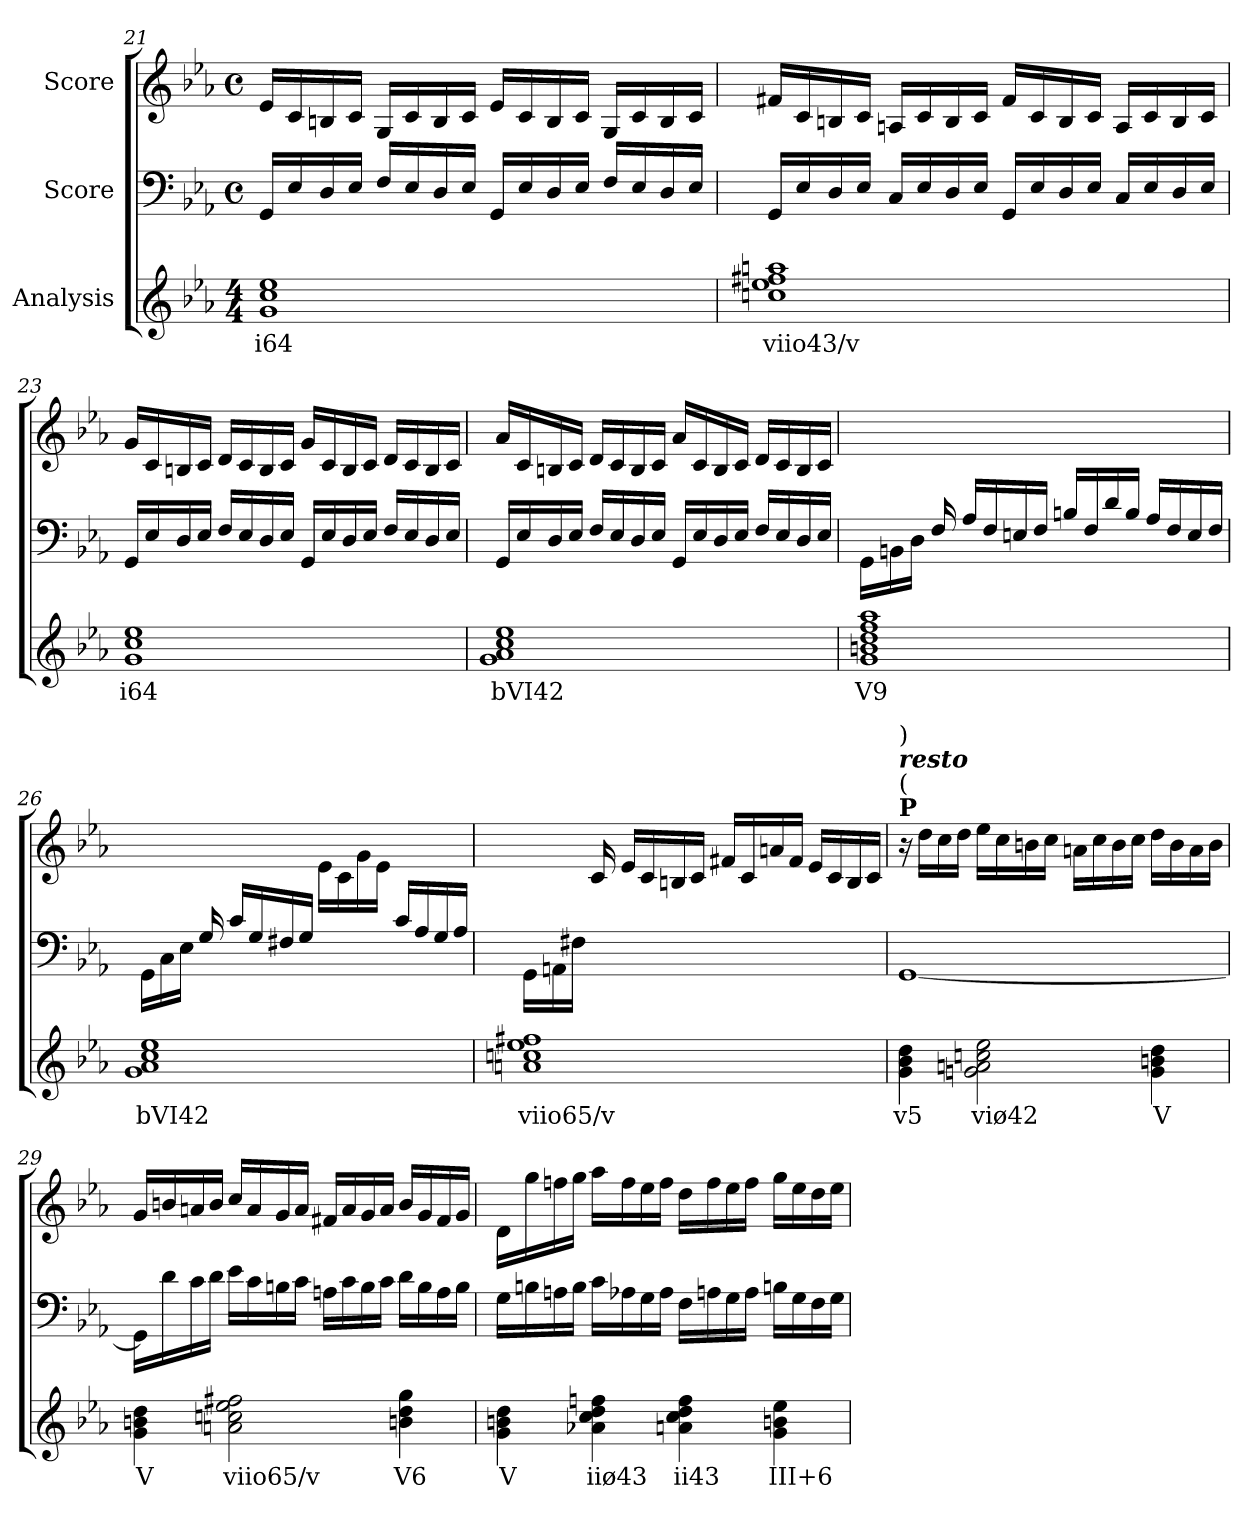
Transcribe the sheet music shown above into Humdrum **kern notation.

**kern	**text	**kern	**kern
*part3	*part3	*part2	*part1
*staff3	*staff3	*staff2	*staff1
*I"Analysis	*	*I"Score	*I"Score
!!LO:LB:g=z
*	*	*clefF4	*clefG2
*k[b-e-a-]	*	*k[b-e-a-]	*k[b-e-a-]
*M4/4	*	*M4/4	*M4/4
*	*	*met(c)	*met(c)
=21	=21	=21	=21
1g 1cc 1ee-	i64	16GG/LL	16e-/LL
.	.	16E-/	16c/
.	.	16D/	16Bn/
.	.	16E-/JJ	16c/JJ
.	.	16F/LL	16G/LL
.	.	16E-/	16c/
.	.	16D/	16B/
.	.	16E-/JJ	16c/JJ
.	.	16GG/LL	16e-/LL
.	.	16E-/	16c/
.	.	16D/	16B/
.	.	16E-/JJ	16c/JJ
.	.	16F/LL	16G/LL
.	.	16E-/	16c/
.	.	16D/	16B/
.	.	16E-/JJ	16c/JJ
=22	=22	=22	=22
1ccn 1ee- 1ff#X 1aan	viio43/v	16GG/LL	16f#X/LL
.	.	16E-/	16c/
.	.	16D/	16Bn/
.	.	16E-/JJ	16c/JJ
.	.	16C/LL	16An/LL
.	.	16E-/	16c/
.	.	16D/	16B/
.	.	16E-/JJ	16c/JJ
.	.	16GG/LL	16f#/LL
.	.	16E-/	16c/
.	.	16D/	16B/
.	.	16E-/JJ	16c/JJ
.	.	16C/LL	16A/LL
.	.	16E-/	16c/
.	.	16D/	16B/
.	.	16E-/JJ	16c/JJ
!!LO:LB:g=z
=23	=23	=23	=23
1g 1cc 1ee-	i64	16GG/LL	16g/LL
.	.	16E-/	16c/
.	.	16D/	16Bn/
.	.	16E-/JJ	16c/JJ
.	.	16F/LL	16d/LL
.	.	16E-/	16c/
.	.	16D/	16B/
.	.	16E-/JJ	16c/JJ
.	.	16GG/LL	16g/LL
.	.	16E-/	16c/
.	.	16D/	16B/
.	.	16E-/JJ	16c/JJ
.	.	16F/LL	16d/LL
.	.	16E-/	16c/
.	.	16D/	16B/
.	.	16E-/JJ	16c/JJ
=24	=24	=24	=24
1g 1a- 1cc 1ee-	bVI42	16GG/LL	16a-/LL
.	.	16E-/	16c/
.	.	16D/	16Bn/
.	.	16E-/JJ	16c/JJ
.	.	16F/LL	16d/LL
.	.	16E-/	16c/
.	.	16D/	16B/
.	.	16E-/JJ	16c/JJ
.	.	16GG/LL	16a-/LL
.	.	16E-/	16c/
.	.	16D/	16B/
.	.	16E-/JJ	16c/JJ
.	.	16F/LL	16d/LL
.	.	16E-/	16c/
.	.	16D/	16B/
.	.	16E-/JJ	16c/JJ
!!LO:LB:g=z
=25	=25	=25	=25
1g 1bn 1dd 1ff 1aa-	V9	16GG\LL	1ryy
.	.	16BBn\	.
.	.	16D\JJ	.
.	.	16F/	.
.	.	16A-/LL	.
.	.	16F/	.
.	.	16En/	.
.	.	16F/JJ	.
.	.	16Bn/LL	.
.	.	16F/	.
.	.	16d/	.
.	.	16B/JJ	.
.	.	16A-/LL	.
.	.	16F/	.
.	.	16E/	.
.	.	16F/JJ	.
=26	=26	=26	=26
*	*	*	*^
1g 1a- 1cc 1ee-	bVI42	16GG\LL	1ryy	2ryy
.	.	16C\	.	.
.	.	16E-\JJ	.	.
.	.	16G/	.	.
.	.	16c/LL	.	.
.	.	16G/	.	.
.	.	16F#X/	.	.
.	.	16G/JJ	.	.
.	.	4ryy	.	16e-\LL
.	.	.	.	16c\
.	.	.	.	16g\
.	.	.	.	16e-\JJ
.	.	16c/LL	.	4ryy
.	.	16A-/	.	.
.	.	16G/	.	.
.	.	16A-/JJ	.	.
*	*	*	*v	*v
!!LO:LB:g=z
=27	=27	=27	=27
1an 1ccn 1ee- 1ff#X	viio65/v	16GG\LL	8.ryy
.	.	16AAn\	.
.	.	16F#X\JJ	.
.	.	16ryy	16c/
.	.	4ryy	16e-/LL
.	.	.	16c/
.	.	.	16Bn/
.	.	.	16c/JJ
.	.	2ryy	16f#X/LL
.	.	.	16c/
.	.	.	16an/
.	.	.	16f#/JJ
.	.	.	16e-/LL
.	.	.	16c/
.	.	.	16B/
.	.	.	16c/JJ
=28	=28	=28	=28
!	!	!	!LO:TX:a:B:t=P
!	!	!	!LO:TX:a:t=(
!	!	!	!LO:TX:a:Bi:t=resto
!	!	!	!LO:TX:a:t=)
4g 4b- 4dd	v5	[1GG	16r
.	.	.	16dd\LL
.	.	.	16cc\
.	.	.	16dd\JJ
2gn 2an 2ccn 2ee-	viø42	.	16ee-\LL
.	.	.	16cc\
.	.	.	16bn\
.	.	.	16cc\JJ
.	.	.	16an\LL
.	.	.	16cc\
.	.	.	16b\
.	.	.	16cc\JJ
4g 4bn 4dd	V	.	16dd\LL
.	.	.	16b\
.	.	.	16a\
.	.	.	16b\JJ
!!LO:PB:g=z
=29	=29	=29	=29
4g 4bn 4dd	V	16GG\LL]	16g/LL
.	.	16d\	16bn/
.	.	16c\	16an/
.	.	16d\JJ	16b/JJ
2an 2ccn 2ee- 2ff#X	viio65/v	16e-\LL	16cc/LL
.	.	16c\	16a/
.	.	16Bn\	16g/
.	.	16c\JJ	16a/JJ
.	.	16An\LL	16f#X/LL
.	.	16c\	16a/
.	.	16B\	16g/
.	.	16c\JJ	16a/JJ
4bn 4dd 4gg	V6	16d\LL	16b/LL
.	.	16B\	16g/
.	.	16A\	16f#/
.	.	16B\JJ	16g/JJ
=30	=30	=30	=30
4g 4bn 4dd	V	16G\LL	16d\LL
.	.	16Bn\	16gg\
.	.	16An\	16ffn\
.	.	16B\JJ	16gg\JJ
4a-X 4cc 4dd 4ffn	iiø43	16c\LL	16aa-\LL
.	.	16A-X\	16ff\
.	.	16G\	16ee-\
.	.	16A-\JJ	16ff\JJ
4an 4cc 4dd 4ff	ii43	16F\LL	16dd\LL
.	.	16An\	16ff\
.	.	16G\	16ee-\
.	.	16A\JJ	16ff\JJ
4g 4bn 4ee-	III+6	16Bn\LL	16gg\LL
.	.	16G\	16ee-\
.	.	16F\	16dd\
.	.	16G\JJ	16ee-\JJ
=	=	=	=
*-	*-	*-	*-
